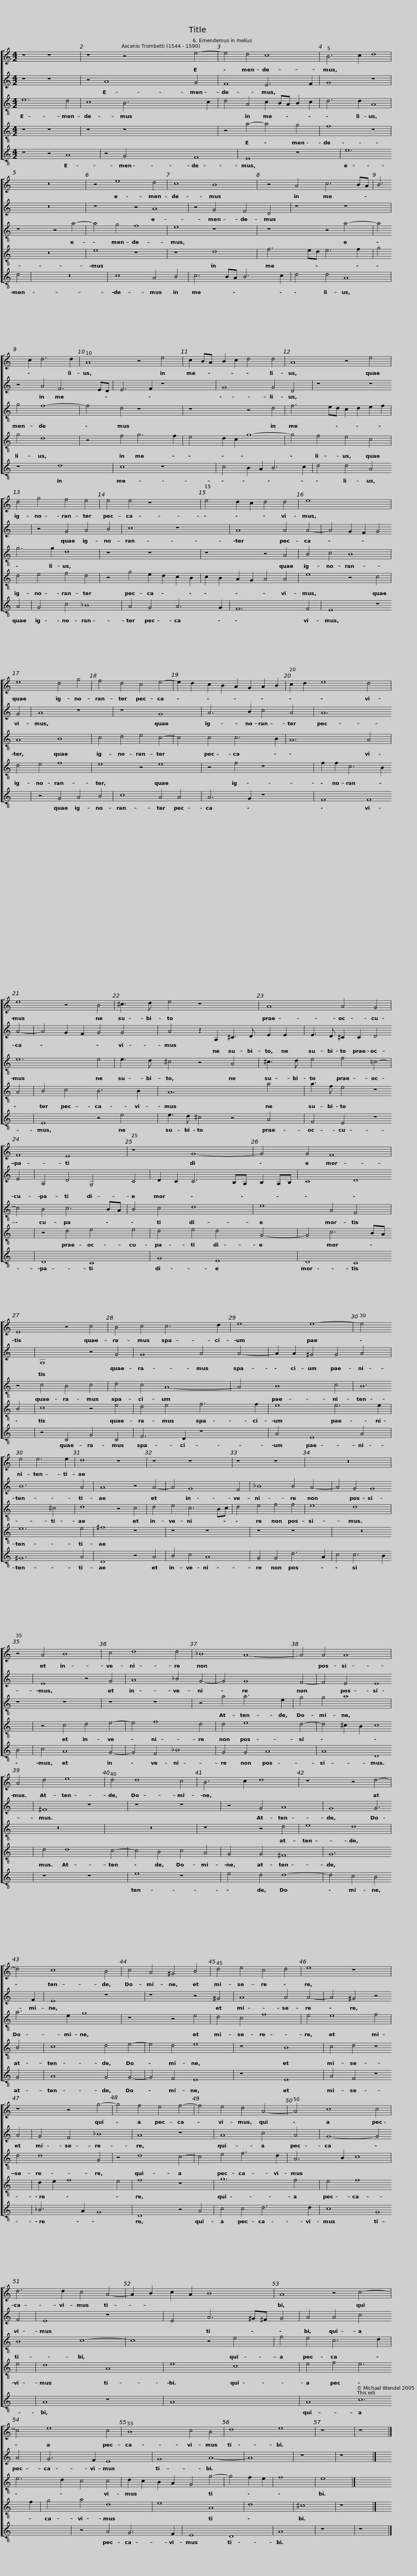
X:1
%%score [ 1 2 3 4 5 ]
L:1/8
M:4/2
I:linebreak $
K:C
V:1 treble
V:2 treble
V:3 treble-8
V:4 treble-8
V:5 treble-8
V:1
 z8 z8 | z8 z4 e4- | e4 d4 c8 | B6 c2 d8 | z16 |$ %5
 z4 e8 d4 | c8 B8 | z4 A4 c6 BA | B6 c2 d6 d2 | A8 z4 e4 |$ %10
 c2 BA B2 c2 d4 d4 | A8 z4 e4 | d4 g4 f4 e4 | e4 e4- z8 |$ e4 d2 c2 d4 d4 | %15
 e8 x4 x4 | e8 d4 g4 | f4 d4 c4 e4- | e2 d2 c2 B2 A2 G2 A2 B2 |$ c2 d2 e8 d4 | %20
 e8 z4 B4 | ^c3 d e4 z8 | A8 A4 G4 |$ F8 E8 | z8 G8- | %25
 G4 G4 F8 | E8 z4 c4 | B4 c4 c6 d2 |$ e8 e8- | e4 e4 e6 e2 | %30
 d8 z8 | z8 z8 | z8 z8 | z16 |$ z4 A4 B8 | %35
 c4 d8 d4 | _B8 A8- | A4 A4 A8 | A4 d4 e8 | d4 d8 c4 |$ %40
 B6 c2 d8 | z8 z4 d4- | d4 c8 B4 | c4 A4 ^G4 B4 | d4 e4 c4 d4 | %45
 e8 z8 |$ z8 z4 g4- | g4 f4 e4 f4- | f4 e4 d4 A4- | A4 c8 c4 | %50
 d6 d2 c4 A4- |$ A2 B2 c2 A2 B8 | A8 z4 c4- | c4 e8 c4 | B8 c4 B4 | %55
 d8 e8 | z8 | z8 |] %58
V:2
 z8 z8 | z4 A8 G4 | F8 E6 F2 | G8 z8 | z16 |$ %5
 z8 z4 A8 | z4 G4 F4 D4 | z8 z8 | z4 A4 F6 ED | E6 F2 z8 |$ %10
 G8 G4 D4 | z8 z8 | z4 G4 A4 B4 | c8 z8 |$ A8 A4 A4- | %15
 A4 G2 F2 G4 G4 | A8 z8 | z8 G8 | A6 B2 c4 A4 |$ A12 A4- | %20
 A4 G2 F2 G4 G4 | A4 z2 A,2 ^C3 D E2 E2 | E3 D ^C2 C2 D4 E4 |$ A,4 D4 G,4 C4 | D2 C2 C6 B,A, B,2 A,B, | %25
 C8 D8 | G,8 z4 G4 | G8 A4 A4- |$ A2 A2 ^G4 G4 A4 | B12 A4 | %30
 A8 z4 A4- | A4 G8 F4 | _B8 B4 A4- | A4 G4 G8 |$ E8 z4 G4 | %35
 A8 _B4 G4- | G4 G8 F4- | F4 E4 E8 | ^F8 z8 | z8 z8 |$ %40
 z4 G4 A8 | G8 G6 F2 | E8 z8 | z8 z4 ^G4 | A8 A4 A4- | %45
 A4 ^G4 z4 A4 |$ G4 F4 _B8 | A8 z8 | A8 c4 A4 | G8- G4 F4 | %50
 E8- z8 |$ E4 A6 ^G^F G4 | A4 A4 c4 A4 | G6 F2 E8 | G8 A8- | %55
 A8 | z8 | z8 |] %58
V:3
 e12 d4 | c8 B6 c2 | d4 A4 c2 BA B2 c2 | d6 d2 A8 | z8 z4 a4- |$ %5
 a4 g4 f8 | e8 z8 | z8 z4 a4- | a4 g4 f8- | f4 d4 z8 |$ %10
 z8 z4 d4 | f6 ed c2 d2 e2 f2 | g6 g2 d8 | z8 z8 |$ z8 z4 A4 | %15
 B4 c4 B8 | A8 B8 | c4 d4 e4 c4- | c4 c4 c6 B2 |$ A12 A4 | %20
 e12 e4 | e3 d ^c4 z4 A4 | ^c3 d e4 f4 =c4- |$ c4 B4 c6 BA | B4 c4 d8 | %25
 e8 A4 F4 | z4 c4 B4 c4 | d4 c4 A8- |$ A4 B8 c4 | B12 ^c4 | %30
 d8 z4 c4 | d4 e4 c6 Bc | d4 e4 f4 f4 | e8 d8 |$ z8 z8 | %35
 z8 z8 | z4 a4 a6 e2 | g4 g4 a8 | z16 | z16 |$ %40
 z8 z4 d4 | e8 d8 | a6 e2 g8 | z8 z4 e4 | d4 c4 f8 | %45
 e4 e8 f4 |$ d4 d8 G4 | z4 d8 c4- | c4 e4 f6 d2 | A6 B2 c8 | %50
 B8 c8- |$ c8 z4 e4 | f4 e4 c6 d2 | e6 d2 c4 c4 | d2 c2 B2 A2 G4 g4- | %55
 g4 f2 e2 | f8 | e8 |] %58
V:4
 z8 z8 | z8 z8 | z4 a4- a4 g4 | f8 z8 | z16 |$ %5
 e8 z8 | z8 d8 | f6 ed e6 f2 | g4 g4 d8 | z4 f4 g6 f2 |$ %10
 e4 d2 c2 g8- | g4 f4 e4 c4 | d4 e4 f4 d4 | z4 g4 e2 d2 c2 B2 |$ c2 B2 A2 G2 A4 A4 | %15
 e8 z4 c4 | d4 e4 f8 | e8 z4 e8 | z4 f4- z8 |$ f2 f2 c6 B2 A4 | %20
 B4 c4 B6 B2 | A12 a4 | a3 f e4 z8 |$ z4 d4 e4 e4 | d4 e4 d4 G4- | %25
 G4 c6 BA B4 | c8 z4 e4 | d4 e4 f6 f2 |$ e8 e6 e2 | e12 e4 | %30
 ^f8 z8 | z8 z8 | z8 z8 | z16 |$ z4 c4 d4 e4- | %35
 e4 f8 d4 | d4 e8 d4- | d4 ^c2 B2 c8 | d4 d8 c4- | c4 B4 c4 A4 |$ %40
 G4 G4 ^F8 | G12 B4 | c8 d4 e4- | e4 d4 e8 | z8 B8 | %45
 c4 d4 z8 |$ d2 e2 f8 e4 | f8 z8 | g12 f4 | e4 f8 e4 | %50
 d8 A8 |$ e8 c8 | e4 f4 e6 f2 | g4 a4 d8 | e8 A8 | %55
 d8 | ^c8 | z8 |] %58
V:5
 z8 z4 A8 | z4 G4 F8 | E8 z8 | e12 d4 | z16 |$ %5
 c8 A4 B4 | c6 BA B6 c2 | d4 d4 A8 | z8 d8 | c8- z8 |$ %10
 c4 B2 A2 B6 c2 | d4 d4 A4 A4 | G4 c4 _B8 | A4 G4 A6 G2 |$ F12 F4 | %15
 E8 z8 | z4 G4 A4 B4 | c8 A4 A4 | A6 G2 z8 |$ F8 F8 | %20
 E8 z4 e4 | e3 d ^c4 z4 A4 | F4 E4 z8 |$ D8 C8 | G8 E8 | %25
 D8 C8 | z4 C4 G4 C4 | F6 D2 z8 |$ A4 E8 A4 | ^G12 A4 | %30
 D8 z4 A4 | B4 c4 A8 | G4 G4 d6 A2 | c4 c6 B2 B4 |$ c4 A8 G4- | %35
 G4 F4 _B8 | G4 G4 A8 | A8 D8 | z8 z8 | e8- z8 |$ %40
 e4 d4 d8- | d4 c4 B4 G4 | A8 G4 G4- | G4 F4 E8 | z8 E8 | %45
 A4 F4 z8 |$ _B6 A2 G8 | D8 z4 A4 | c4 c4 d6 d2 | c8 G8 | %50
 A8- z8 |$ A8 x4 x4 | A8 c12 | z4 A4 G6 F2 | E8 D8 | %55
 A8 | z8 | z8 |] %58
